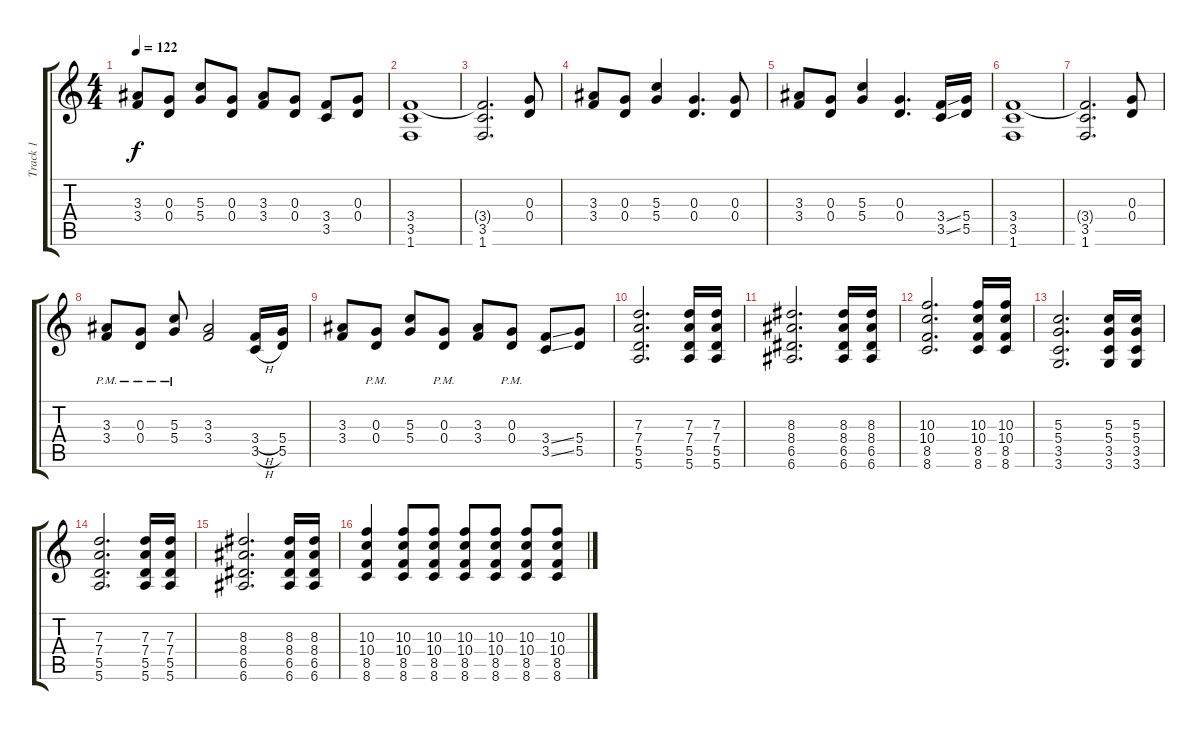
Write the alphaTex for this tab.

\track ("Track 1" "Track 1") {instrument distortionguitar}
\staff {score tabs}
\tuning (E4 B3 G3 D3 A2 E2) {hide}
\ts (4 4)
\tempo 122
\clef g2
\ks c
(3.3 3.4).8{dy f} (0.3 0.4).8 (5.3 5.4).8 (0.3 0.4).8 (3.3 3.4).8 (0.3 0.4).8 (3.4 3.5).8 (0.3 0.4).8 |
(3.4 3.5 1.6).1 |
(3.4{t} 3.5 1.6).2{d} (0.3 0.4).8 |
(3.3 3.4).8 (0.3 0.4).8 (5.3 5.4).4 (0.3 0.4).4{d} (0.3 0.4).8 |
(3.3 3.4).8 (0.3 0.4).8 (5.3 5.4).4 (0.3 0.4).4{d} (3.4{ss} 3.5{ss}).16 (5.4 5.5).16 |
(3.4 3.5 1.6).1 |
(3.4{t} 3.5 1.6).2{d} (0.3 0.4).8 |
(3.3{pm} 3.4{pm}).8 (0.3{pm} 0.4{pm}).8 (5.3{pm} 5.4{pm}).8 (3.3 3.4).2 (3.4{h} 3.5{h}).16 (5.4 5.5).16 |
(3.3 3.4).8 (0.3{pm} 0.4{pm}).8 (5.3 5.4).8 (0.3{pm} 0.4{pm}).8 (3.3 3.4).8 (0.3{pm} 0.4{pm}).8 (3.4{ss} 3.5{ss}).8 (5.4 5.5).8 |
(7.3 7.4 5.5 5.6).2{d} (7.3 7.4 5.5 5.6).16 (7.3 7.4 5.5 5.6).16 |
(8.3 8.4 6.5 6.6).2{d} (8.3 8.4 6.5 6.6).16 (8.3 8.4 6.5 6.6).16 |
(10.3 10.4 8.5 8.6).2{d} (10.3 10.4 8.5 8.6).16 (10.3 10.4 8.5 8.6).16 |
(5.3 5.4 3.5 3.6).2{d} (5.3 5.4 3.5 3.6).16 (5.3 5.4 3.5 3.6).16 |
(7.3 7.4 5.5 5.6).2{d} (7.3 7.4 5.5 5.6).16 (7.3 7.4 5.5 5.6).16 |
(8.3 8.4 6.5 6.6).2{d} (8.3 8.4 6.5 6.6).16 (8.3 8.4 6.5 6.6).16 |
(10.3 10.4 8.5 8.6).4 (10.3 10.4 8.5 8.6).8 (10.3 10.4 8.5 8.6).8 (10.3 10.4 8.5 8.6).8 (10.3 10.4 8.5 8.6).8 (10.3 10.4 8.5 8.6).8 (10.3 10.4 8.5 8.6).8
